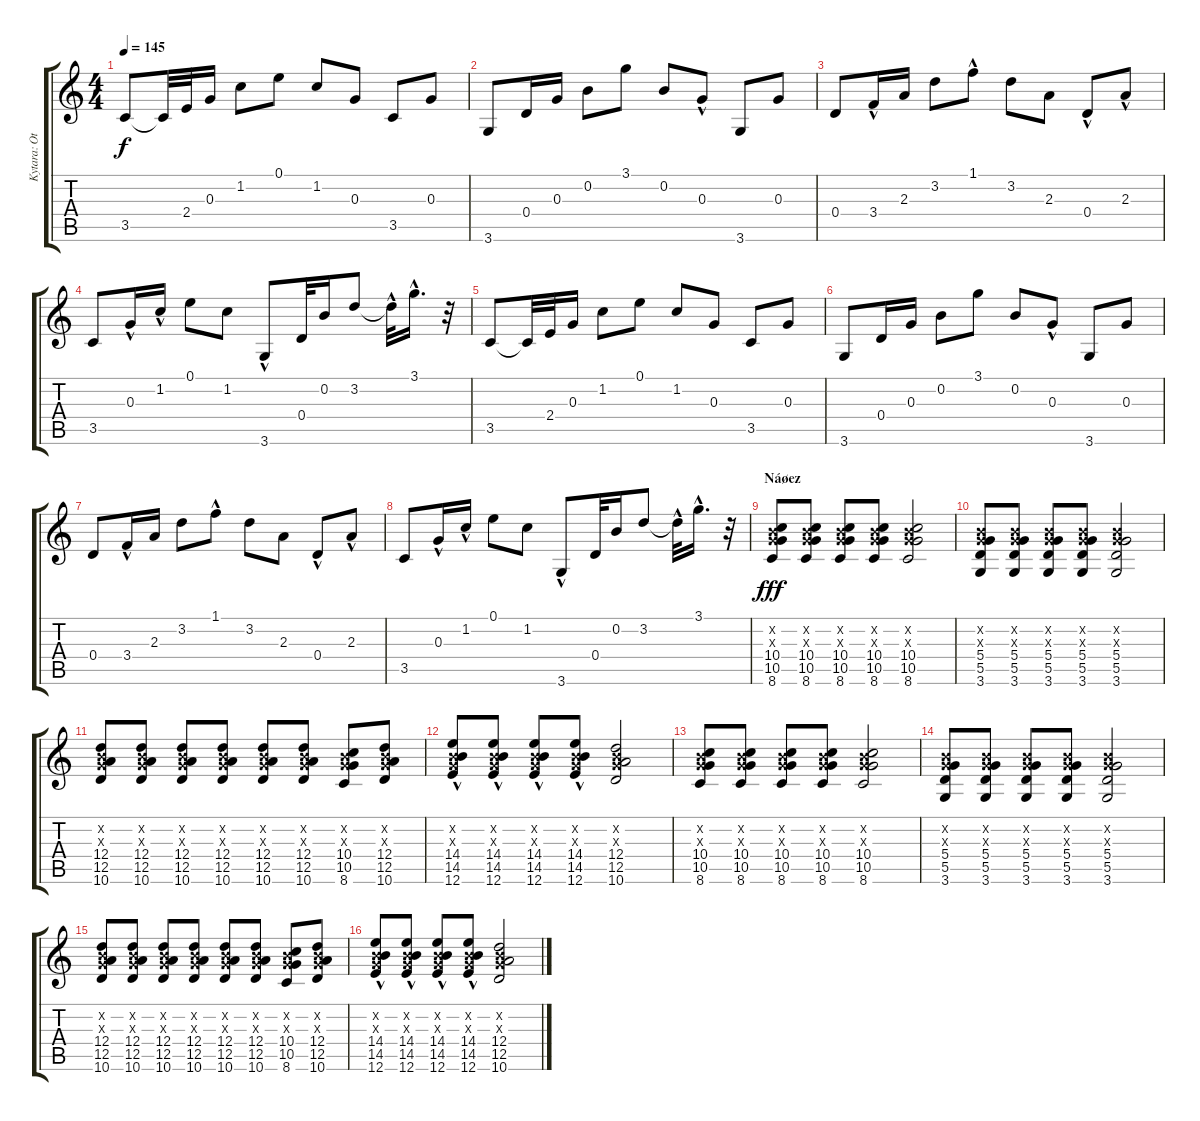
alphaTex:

\track ("Kytara: Ota Váòa" "Kytara: Ot") {instrument overdrivenguitar}
\staff {score tabs}
\tuning (E4 B3 G3 D3 A2 E2) {hide}
\ts (4 4)
\tempo 145
\clef g2
\ks c
3.5.8{dy f volume 5} 3.5{t}.32 2.4.32 0.3.16 1.2.8 0.1.8 1.2.8 0.3.8 3.5.8 0.3.8 |
3.6.8 0.4.16 0.3.16 0.2.8 3.1.8 0.2.8 0.3{hac}.8 3.6.8 0.3.8 |
0.4.8 3.4{hac}.16 2.3.16 3.2.8 1.1{hac}.8 3.2.8 2.3.8 0.4{hac}.8 2.3{hac}.8 |
3.5.8 0.3{hac}.16 1.2{hac}.16 0.1.8 1.2.8 3.6{hac}.8 0.4.32 0.2.16 3.2.8 3.2{hac t}.32 3.1{hac}.16{d} r.32 |
3.5.8{volume 3} 3.5{t}.32 2.4.32 0.3.16 1.2.8 0.1.8 1.2.8 0.3.8 3.5.8 0.3.8 |
3.6.8 0.4.16 0.3.16 0.2.8 3.1.8 0.2.8 0.3{hac}.8 3.6.8 0.3.8 |
0.4.8 3.4{hac}.16 2.3.16 3.2.8 1.1{hac}.8 3.2.8 2.3.8 0.4{hac}.8 2.3{hac}.8 |
3.5.8 0.3{hac}.16 1.2{hac}.16 0.1.8 1.2.8 3.6{hac}.8 0.4.32 0.2.16 3.2.8 3.2{hac t}.32 3.1{hac}.16{d} r.32 |
\section ("" "Náøez")
(0.2{x} 0.3{x} 10.4 10.5 8.6).8{dy fff volume 16 instrument overdrivenguitar} (0.2{x} 0.3{x} 10.4 10.5 8.6).8 (0.2{x} 0.3{x} 10.4 10.5 8.6).8 (0.2{x} 0.3{x} 10.4 10.5 8.6).8 (0.2{x} 0.3{x} 10.4 10.5 8.6).2 |
(0.2{x} 0.3{x} 5.4 5.5 3.6).8 (0.2{x} 0.3{x} 5.4 5.5 3.6).8 (0.2{x} 0.3{x} 5.4 5.5 3.6).8 (0.2{x} 0.3{x} 5.4 5.5 3.6).8 (0.2{x} 0.3{x} 5.4 5.5 3.6).2 |
(0.2{x} 0.3{x} 12.4 12.5 10.6).8 (0.2{x} 0.3{x} 12.4 12.5 10.6).8 (0.2{x} 0.3{x} 12.4 12.5 10.6).8 (0.2{x} 0.3{x} 12.4 12.5 10.6).8 (0.2{x} 0.3{x} 12.4 12.5 10.6).8 (0.2{x} 0.3{x} 12.4 12.5 10.6).8 (0.2{x} 0.3{x} 10.4 10.5 8.6).8 (0.2{x} 0.3{x} 12.4 12.5 10.6).8 |
(0.2{x} 0.3{x} 14.4 14.5{hac} 12.6).8 (0.2{x} 0.3{x} 14.4 14.5{hac} 12.6).8 (0.2{x} 0.3{x} 14.4 14.5{hac} 12.6).8 (0.2{x} 0.3{x} 14.4 14.5{hac} 12.6).8 (0.2{x} 0.3{x} 12.4 12.5 10.6).2 |
(0.2{x} 0.3{x} 10.4 10.5 8.6).8 (0.2{x} 0.3{x} 10.4 10.5 8.6).8 (0.2{x} 0.3{x} 10.4 10.5 8.6).8 (0.2{x} 0.3{x} 10.4 10.5 8.6).8 (0.2{x} 0.3{x} 10.4 10.5 8.6).2 |
(0.2{x} 0.3{x} 5.4 5.5 3.6).8 (0.2{x} 0.3{x} 5.4 5.5 3.6).8 (0.2{x} 0.3{x} 5.4 5.5 3.6).8 (0.2{x} 0.3{x} 5.4 5.5 3.6).8 (0.2{x} 0.3{x} 5.4 5.5 3.6).2 |
(0.2{x} 0.3{x} 12.4 12.5 10.6).8 (0.2{x} 0.3{x} 12.4 12.5 10.6).8 (0.2{x} 0.3{x} 12.4 12.5 10.6).8 (0.2{x} 0.3{x} 12.4 12.5 10.6).8 (0.2{x} 0.3{x} 12.4 12.5 10.6).8 (0.2{x} 0.3{x} 12.4 12.5 10.6).8 (0.2{x} 0.3{x} 10.4 10.5 8.6).8 (0.2{x} 0.3{x} 12.4 12.5 10.6).8 |
(0.2{x} 0.3{x} 14.4 14.5{hac} 12.6).8 (0.2{x} 0.3{x} 14.4 14.5{hac} 12.6).8 (0.2{x} 0.3{x} 14.4 14.5{hac} 12.6).8 (0.2{x} 0.3{x} 14.4 14.5{hac} 12.6).8 (0.2{x} 0.3{x} 12.4 12.5 10.6).2
